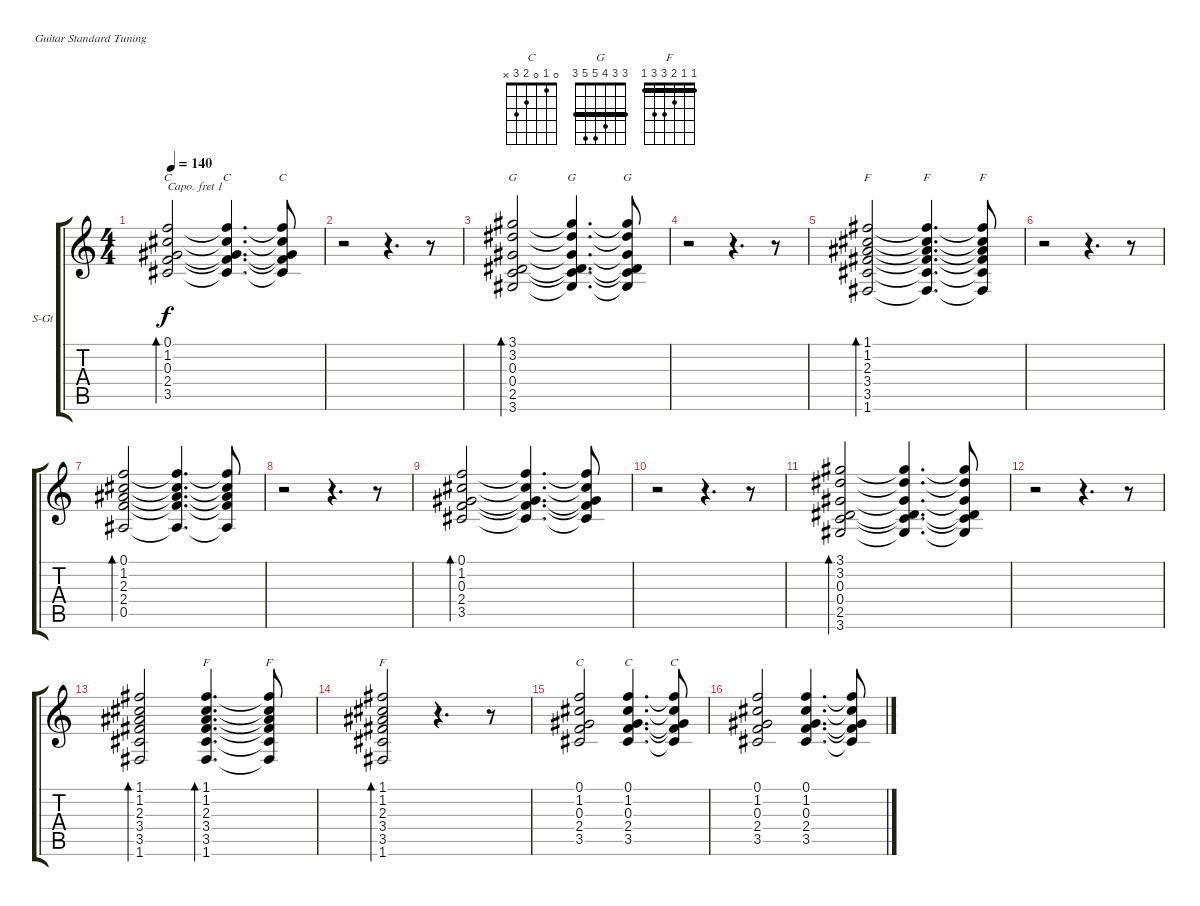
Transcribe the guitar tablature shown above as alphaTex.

\defaultSystemsLayout 4
\bracketExtendMode groupsimilarinstruments
\firstSystemTrackNameOrientation horizontal
\otherSystemsTrackNameOrientation horizontal
\track ("Steel Guitar" "S-Gt") {instrument acousticguitarsteel}
\staff {score tabs}
\capo 1
\tuning (E4 B3 G3 D3 A2 E2)
\chord ("C" 0 1 0 2 3 x)
\chord ("G" 3 3 4 5 5 3) {barre (3 3)}
\chord ("F" 1 1 2 3 3 1) {barre (1 1)}
\ts (4 4)
\tempo 140
\clef g2
\ks c
(3.5 2.4 0.3 1.2 0.1).2{bd 464 ch "C" dy f} (3.5{t} 2.4{t} 0.3{t} 1.2{t} 0.1{t}).4{d ch "C"} (3.5{t} 2.4{t} 0.3{t} 1.2{t} 0.1{t}).8{ch "C"} |
r.2 r.4{d} r.8 |
(3.6 2.5 0.4 0.3 3.2 3.1).2{bd 464 ch "G"} (3.6{t} 2.5{t} 0.4{t} 0.3{t} 3.2{t} 3.1{t}).4{d ch "G"} (3.6{t} 2.5{t} 0.4{t} 0.3{t} 3.2{t} 3.1{t}).8{ch "G"} |
r.2 r.4{d} r.8 |
(1.6 3.5 3.4 2.3 1.2 1.1).2{bd 464 ch "F"} (1.6{t} 3.5{t} 3.4{t} 2.3{t} 1.2{t} 1.1{t}).4{d ch "F"} (1.6{t} 3.5{t} 3.4{t} 2.3{t} 1.2{t} 1.1{t}).8{ch "F"} |
r.2 r.4{d} r.8 |
(0.5 2.4 2.3 1.2 0.1).2{bd 464} (0.5{t} 2.4{t} 2.3{t} 1.2{t} 0.1{t}).4{d} (0.5{t} 2.4{t} 2.3{t} 1.2{t} 0.1{t}).8 |
r.2 r.4{d} r.8 |
(3.5 2.4 0.3 1.2 0.1).2{bd 464} (3.5{t} 2.4{t} 0.3{t} 1.2{t} 0.1{t}).4{d} (3.5{t} 2.4{t} 0.3{t} 1.2{t} 0.1{t}).8 |
r.2 r.4{d} r.8 |
(3.6 2.5 0.4 0.3 3.2 3.1).2{bd 464} (3.6{t} 2.5{t} 0.4{t} 0.3{t} 3.2{t} 3.1{t}).4{d} (3.6{t} 2.5{t} 0.4{t} 0.3{t} 3.2{t} 3.1{t}).8 |
r.2 r.4{d} r.8 |
(1.6 3.5 3.4 2.3 1.2 1.1).2{bd 464} (1.6 3.5 3.4 2.3 1.2 1.1).4{d bd 464 ch "F"} (1.6{t} 3.5{t} 3.4{t} 2.3{t} 1.2{t} 1.1{t}).8{ch "F"} |
(1.6 3.5 3.4 2.3 1.2 1.1).2{bd 464 ch "F"} r.4{d} r.8 |
(3.5 2.4 0.3 1.2 0.1).2{ch "C"} (3.5 2.4 0.3 1.2 0.1).4{d ch "C"} (3.5{t} 2.4{t} 0.3{t} 1.2{t} 0.1{t}).8{ch "C"} |
(3.5 2.4 0.3 1.2 0.1).2 (3.5 2.4 0.3 1.2 0.1).4{d} (3.5{t} 2.4{t} 0.3{t} 1.2{t} 0.1{t}).8
